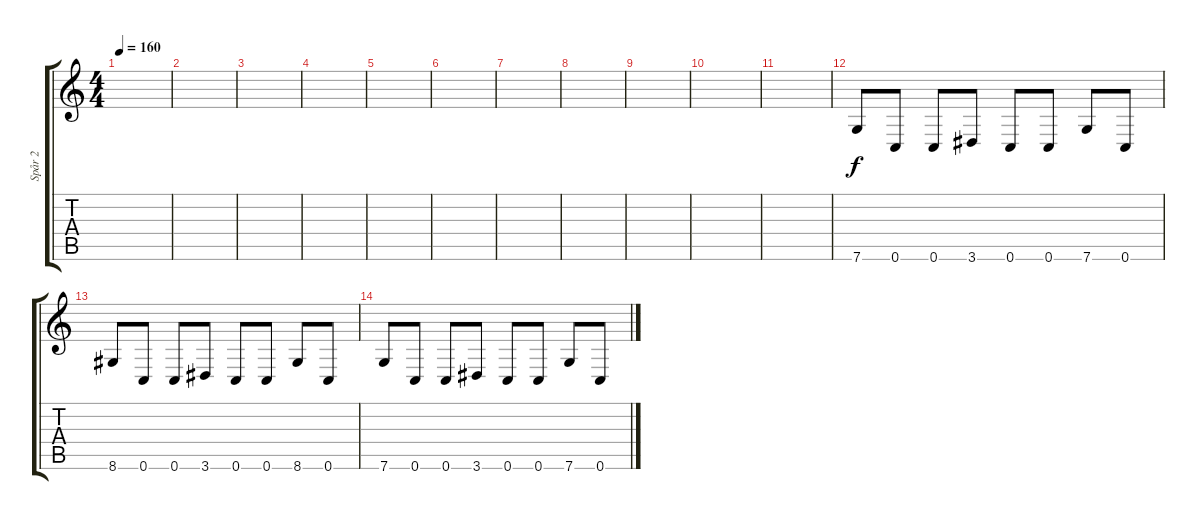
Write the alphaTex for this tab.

\track ("Spår 2" "Spår 2") {instrument distortionguitar}
\staff {score tabs}
\tuning (D4 A3 F3 C3 G2 C2) {hide}
\ts (4 4)
\tempo 160
\clef g2
\ks c
|
|
|
|
|
|
|
|
|
|
|
7.6.8 0.6.8 0.6.8 3.6.8 0.6.8 0.6.8 7.6.8 0.6.8 |
8.6.8 0.6.8 0.6.8 3.6.8 0.6.8 0.6.8 8.6.8 0.6.8 |
7.6.8 0.6.8 0.6.8 3.6.8 0.6.8 0.6.8 7.6.8 0.6.8
